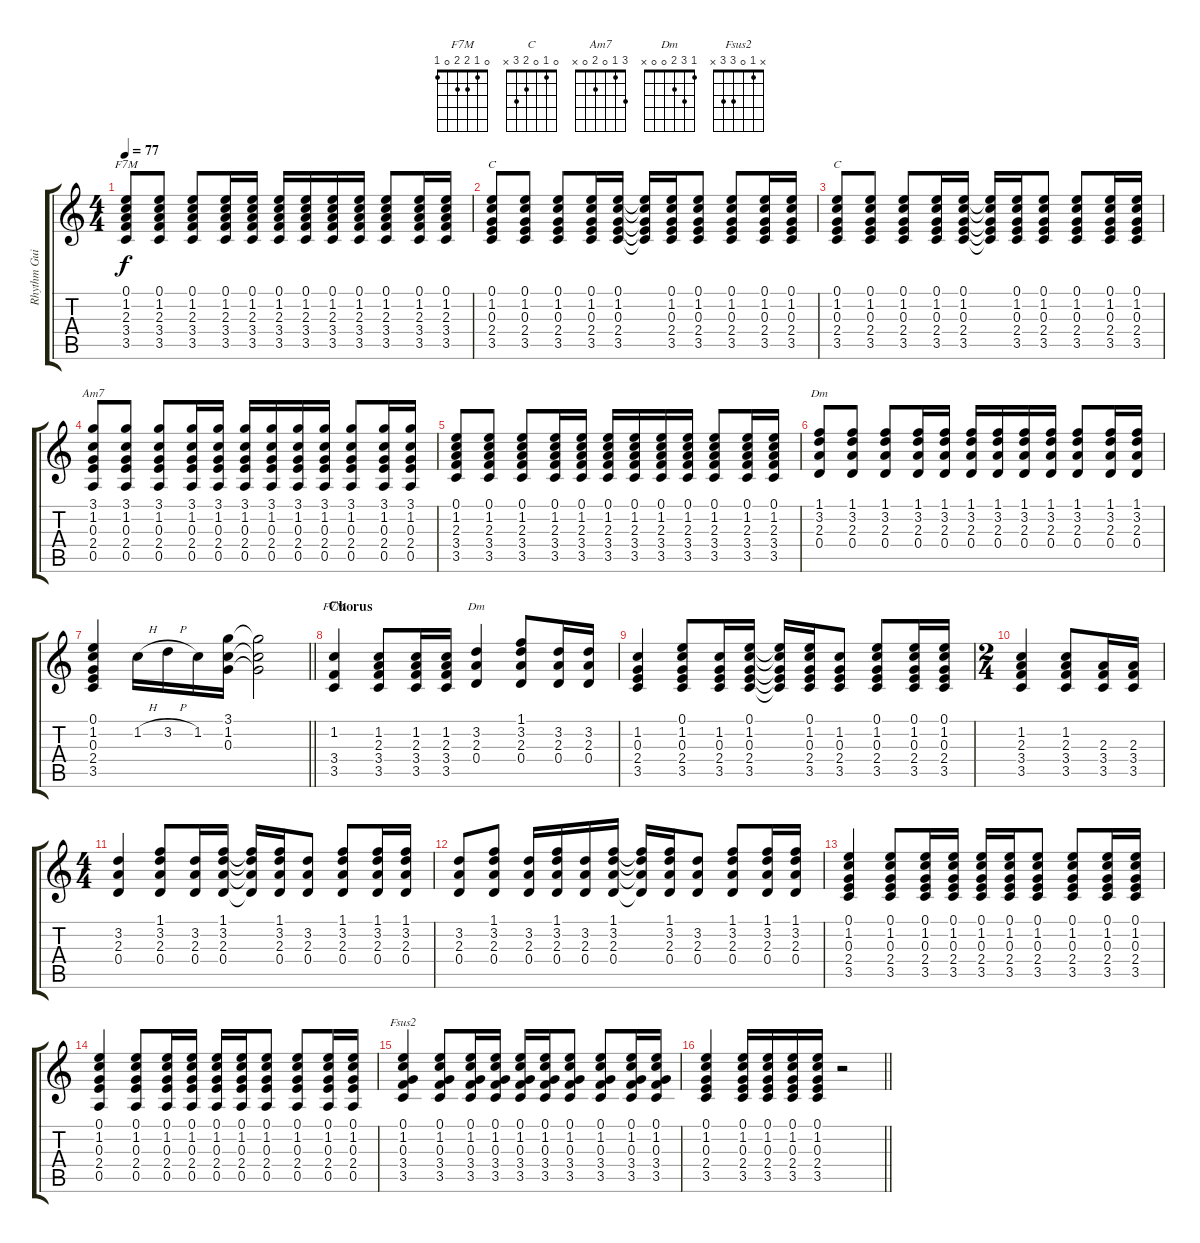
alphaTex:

\track ("Rhythm Guitar" "Rhythm Gui") {instrument acousticguitarsteel}
\staff {score tabs}
\tuning (E4 B3 G3 D3 A2 E2) {hide}
\chord ("F7M" 0 1 2 3 3 1)
\chord ("C" x 1 0 2 3 x)
\chord ("C" 0 1 0 2 3 x)
\chord ("Am7" 3 1 0 2 0 x)
\chord ("Dm" 1 3 2 0 x x)
\chord ("F7M" 0 1 2 2 0 1)
\chord ("Dm" 1 3 2 0 0 x)
\chord ("Fsus2" x 1 0 3 3 x)
\ts (4 4)
\tempo 77
\clef g2
\ks c
(0.1 1.2 2.3 3.4 3.5).8{ch "F7M" dy f} (0.1 1.2 2.3 3.4 3.5).8 (0.1 1.2 2.3 3.4 3.5).8 (0.1 1.2 2.3 3.4 3.5).16 (0.1 1.2 2.3 3.4 3.5).16 (0.1 1.2 2.3 3.4 3.5).16 (0.1 1.2 2.3 3.4 3.5).16 (0.1 1.2 2.3 3.4 3.5).16 (0.1 1.2 2.3 3.4 3.5).16 (0.1 1.2 2.3 3.4 3.5).8 (0.1 1.2 2.3 3.4 3.5).16 (0.1 1.2 2.3 3.4 3.5).16 |
(0.1 1.2 0.3 2.4 3.5).8{ch "C"} (0.1 1.2 0.3 2.4 3.5).8 (0.1 1.2 0.3 2.4 3.5).8 (0.1 1.2 0.3 2.4 3.5).16 (0.1 1.2 0.3 2.4 3.5).16 (0.1{t} 1.2{t} 0.3{t} 2.4{t} 3.5{t}).16 (0.1 1.2 0.3 2.4 3.5).16 (0.1 1.2 0.3 2.4 3.5).8 (0.1 1.2 0.3 2.4 3.5).8 (0.1 1.2 0.3 2.4 3.5).16 (0.1 1.2 0.3 2.4 3.5).16 |
(0.1 1.2 0.3 2.4 3.5).8{ch "C"} (0.1 1.2 0.3 2.4 3.5).8 (0.1 1.2 0.3 2.4 3.5).8 (0.1 1.2 0.3 2.4 3.5).16 (0.1 1.2 0.3 2.4 3.5).16 (0.1{t} 1.2{t} 0.3{t} 2.4{t} 3.5{t}).16 (0.1 1.2 0.3 2.4 3.5).16 (0.1 1.2 0.3 2.4 3.5).8 (0.1 1.2 0.3 2.4 3.5).8 (0.1 1.2 0.3 2.4 3.5).16 (0.1 1.2 0.3 2.4 3.5).16 |
(3.1 1.2 0.3 2.4 0.5).8{ch "Am7"} (3.1 1.2 0.3 2.4 0.5).8 (3.1 1.2 0.3 2.4 0.5).8 (3.1 1.2 0.3 2.4 0.5).16 (3.1 1.2 0.3 2.4 0.5).16 (3.1 1.2 0.3 2.4 0.5).16 (3.1 1.2 0.3 2.4 0.5).16 (3.1 1.2 0.3 2.4 0.5).16 (3.1 1.2 0.3 2.4 0.5).16 (3.1 1.2 0.3 2.4 0.5).8 (3.1 1.2 0.3 2.4 0.5).16 (3.1 1.2 0.3 2.4 0.5).16 |
(0.1 1.2 2.3 3.4 3.5).8 (0.1 1.2 2.3 3.4 3.5).8 (0.1 1.2 2.3 3.4 3.5).8 (0.1 1.2 2.3 3.4 3.5).16 (0.1 1.2 2.3 3.4 3.5).16 (0.1 1.2 2.3 3.4 3.5).16 (0.1 1.2 2.3 3.4 3.5).16 (0.1 1.2 2.3 3.4 3.5).16 (0.1 1.2 2.3 3.4 3.5).16 (0.1 1.2 2.3 3.4 3.5).8 (0.1 1.2 2.3 3.4 3.5).16 (0.1 1.2 2.3 3.4 3.5).16 |
(1.1 3.2 2.3 0.4).8{ch "Dm"} (1.1 3.2 2.3 0.4).8 (1.1 3.2 2.3 0.4).8 (1.1 3.2 2.3 0.4).16 (1.1 3.2 2.3 0.4).16 (1.1 3.2 2.3 0.4).16 (1.1 3.2 2.3 0.4).16 (1.1 3.2 2.3 0.4).16 (1.1 3.2 2.3 0.4).16 (1.1 3.2 2.3 0.4).8 (1.1 3.2 2.3 0.4).16 (1.1 3.2 2.3 0.4).16 |
\barLineRight lightlight
(0.1 1.2 0.3 2.4 3.5).4 1.2{h}.16 3.2{h}.16 1.2.16 (3.1 1.2 0.3).16 (3.1{t} 1.2{t} 0.3{t}).2 |
\section ("" "Chorus")
(1.2 3.4 3.5).4{ch "F7M"} (1.2 2.3 3.4 3.5).8 (1.2 2.3 3.4 3.5).16 (1.2 2.3 3.4 3.5).16 (3.2 2.3 0.4).4{ch "Dm"} (1.1 3.2 2.3 0.4).8 (3.2 2.3 0.4).16 (3.2 2.3 0.4).16 |
(1.2 0.3 2.4 3.5).4 (0.1 1.2 0.3 2.4 3.5).8 (1.2 0.3 2.4 3.5).16 (0.1 1.2 0.3 2.4 3.5).16 (0.1{t} 1.2{t} 0.3{t} 2.4{t} 3.5{t}).16 (0.1 1.2 0.3 2.4 3.5).16 (1.2 0.3 2.4 3.5).8 (0.1 1.2 0.3 2.4 3.5).8 (0.1 1.2 0.3 2.4 3.5).16 (0.1 1.2 0.3 2.4 3.5).16 |
\ts (2 4)
(1.2 2.3 3.4 3.5).4 (1.2 2.3 3.4 3.5).8 (2.3 3.4 3.5).16 (2.3 3.4 3.5).16 |
\ts (4 4)
(3.2 2.3 0.4).4 (1.1 3.2 2.3 0.4).8 (3.2 2.3 0.4).16 (1.1 3.2 2.3 0.4).16 (1.1{t} 3.2{t} 2.3{t} 0.4{t}).16 (1.1 3.2 2.3 0.4).16 (3.2 2.3 0.4).8 (1.1 3.2 2.3 0.4).8 (1.1 3.2 2.3 0.4).16 (1.1 3.2 2.3 0.4).16 |
(3.2 2.3 0.4).8 (1.1 3.2 2.3 0.4).8 (3.2 2.3 0.4).16 (1.1 3.2 2.3 0.4).16 (3.2 2.3 0.4).16 (1.1 3.2 2.3 0.4).16 (1.1{t} 3.2{t} 2.3{t} 0.4{t}).16 (1.1 3.2 2.3 0.4).16 (3.2 2.3 0.4).8 (1.1 3.2 2.3 0.4).8 (1.1 3.2 2.3 0.4).16 (1.1 3.2 2.3 0.4).16 |
(0.1 1.2 0.3 2.4 3.5).4 (0.1 1.2 0.3 2.4 3.5).8 (0.1 1.2 0.3 2.4 3.5).16 (0.1 1.2 0.3 2.4 3.5).16 (0.1 1.2 0.3 2.4 3.5).16 (0.1 1.2 0.3 2.4 3.5).16 (0.1 1.2 0.3 2.4 3.5).8 (0.1 1.2 0.3 2.4 3.5).8 (0.1 1.2 0.3 2.4 3.5).16 (0.1 1.2 0.3 2.4 3.5).16 |
(0.1 1.2 0.3 2.4 0.5).4 (0.1 1.2 0.3 2.4 0.5).8 (0.1 1.2 0.3 2.4 0.5).16 (0.1 1.2 0.3 2.4 0.5).16 (0.1 1.2 0.3 2.4 0.5).16 (0.1 1.2 0.3 2.4 0.5).16 (0.1 1.2 0.3 2.4 0.5).8 (0.1 1.2 0.3 2.4 0.5).8 (0.1 1.2 0.3 2.4 0.5).16 (0.1 1.2 0.3 2.4 0.5).16 |
(0.1 1.2 0.3 3.4 3.5).4{ch "Fsus2"} (0.1 1.2 0.3 3.4 3.5).8 (0.1 1.2 0.3 3.4 3.5).16 (0.1 1.2 0.3 3.4 3.5).16 (0.1 1.2 0.3 3.4 3.5).16 (0.1 1.2 0.3 3.4 3.5).16 (0.1 1.2 0.3 3.4 3.5).8 (0.1 1.2 0.3 3.4 3.5).8 (0.1 1.2 0.3 3.4 3.5).16 (0.1 1.2 0.3 3.4 3.5).16 |
\barLineRight lightlight
(0.1 1.2 0.3 2.4 3.5).4 (0.1 1.2 0.3 2.4 3.5).16 (0.1 1.2 0.3 2.4 3.5).16 (0.1 1.2 0.3 2.4 3.5).16 (0.1 1.2 0.3 2.4 3.5).16 r.2
